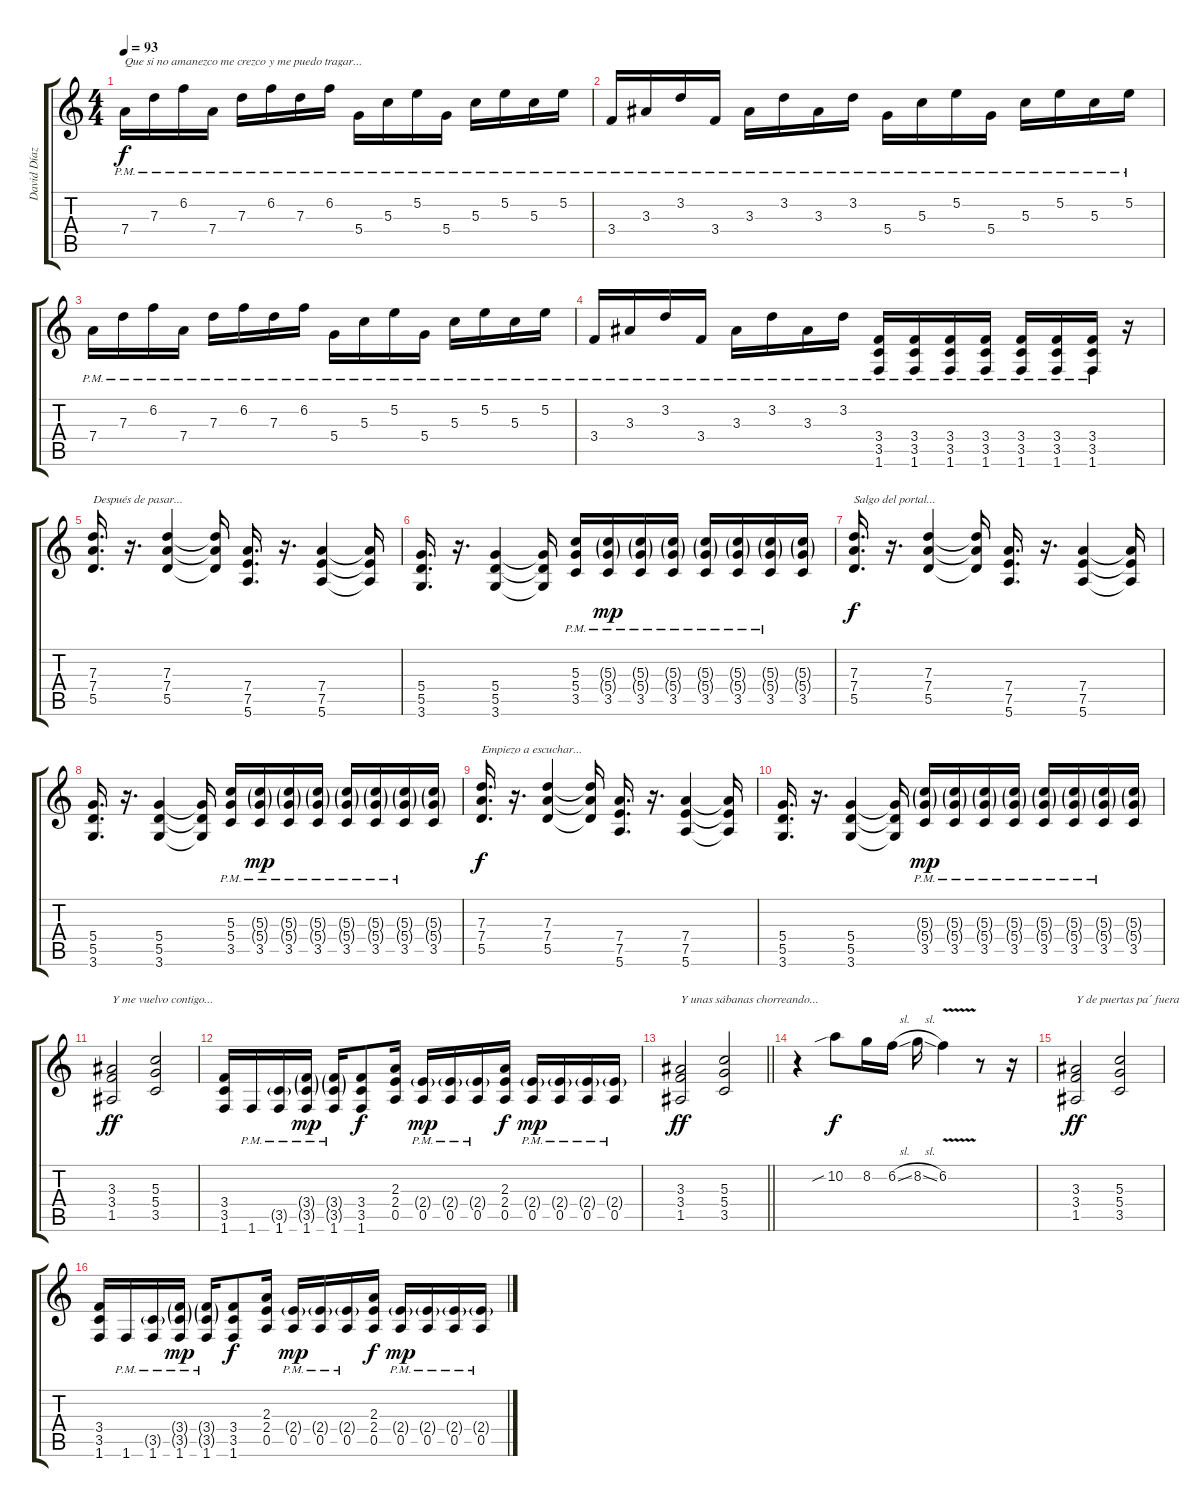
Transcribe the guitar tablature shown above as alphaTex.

\track ("David Díaz \"Kolibrí\"" "David Díaz") {instrument distortionguitar}
\staff {score tabs}
\tuning (E4 B3 G3 D3 A2 E2) {hide}
\ts (4 4)
\tempo 93
\clef g2
\ks c
7.4{pm}.16{txt "Que si no amanezco me crezco y me puedo tragar..." dy f} 7.3{pm}.16 6.2{pm}.16 7.4{pm}.16 7.3{pm}.16 6.2{pm}.16 7.3{pm}.16 6.2{pm}.16 5.4{pm}.16 5.3{pm}.16 5.2{pm}.16 5.4{pm}.16 5.3{pm}.16 5.2{pm}.16 5.3{pm}.16 5.2{pm}.16 |
3.4{pm}.16 3.3{pm}.16 3.2{pm}.16 3.4{pm}.16 3.3{pm}.16 3.2{pm}.16 3.3{pm}.16 3.2{pm}.16 5.4{pm}.16 5.3{pm}.16 5.2{pm}.16 5.4{pm}.16 5.3{pm}.16 5.2{pm}.16 5.3{pm}.16 5.2{pm}.16 |
7.4{pm}.16 7.3{pm}.16 6.2{pm}.16 7.4{pm}.16 7.3{pm}.16 6.2{pm}.16 7.3{pm}.16 6.2{pm}.16 5.4{pm}.16 5.3{pm}.16 5.2{pm}.16 5.4{pm}.16 5.3{pm}.16 5.2{pm}.16 5.3{pm}.16 5.2{pm}.16 |
3.4{pm}.16 3.3{pm}.16 3.2{pm}.16 3.4{pm}.16 3.3{pm}.16 3.2{pm}.16 3.3{pm}.16 3.2{pm}.16 (3.4{pm} 3.5{pm} 1.6).16 (3.4{pm} 3.5{pm} 1.6).16 (3.4{pm} 3.5{pm} 1.6).16 (3.4{pm} 3.5{pm} 1.6).16 (3.4{pm} 3.5{pm} 1.6).16 (3.4{pm} 3.5{pm} 1.6).16 (3.4{pm} 3.5{pm} 1.6).16 r.16 |
(7.3 7.4 5.5).16{d txt "Después de pasar..."} r.16{d} (7.3 7.4 5.5).4 (7.3{t} 7.4{t} 5.5{t}).16 (7.4 7.5 5.6).16{d} r.16{d} (7.4 7.5 5.6).4 (7.4{t} 7.5{t} 5.6{t}).16 |
(5.4 5.5 3.6).16{d} r.16{d} (5.4 5.5 3.6).4 (5.4{t} 5.5{t} 3.6{t}).16 (5.3{pm} 5.4{pm} 3.5{pm}).16 (5.3{g pm} 5.4{g pm} 3.5{pm}).16{dy mp} (5.3{g pm} 5.4{g pm} 3.5{pm}).16 (5.3{g pm} 5.4{g pm} 3.5{pm}).16 (5.3{g pm} 5.4{g pm} 3.5{pm}).16 (5.3{g pm} 5.4{g pm} 3.5{pm}).16 (5.3{g pm} 5.4{g pm} 3.5{pm}).16 (5.3{g} 5.4{g} 3.5).16 |
(7.3 7.4 5.5).16{d txt "Salgo del portal..." dy f} r.16{d} (7.3 7.4 5.5).4 (7.3{t} 7.4{t} 5.5{t}).16 (7.4 7.5 5.6).16{d} r.16{d} (7.4 7.5 5.6).4 (7.4{t} 7.5{t} 5.6{t}).16 |
(5.4 5.5 3.6).16{d} r.16{d} (5.4 5.5 3.6).4 (5.4{t} 5.5{t} 3.6{t}).16 (5.3{pm} 5.4{pm} 3.5{pm}).16 (5.3{g pm} 5.4{g pm} 3.5{pm}).16{dy mp} (5.3{g pm} 5.4{g pm} 3.5{pm}).16 (5.3{g pm} 5.4{g pm} 3.5{pm}).16 (5.3{g pm} 5.4{g pm} 3.5{pm}).16 (5.3{g pm} 5.4{g pm} 3.5{pm}).16 (5.3{g pm} 5.4{g pm} 3.5{pm}).16 (5.3{g} 5.4{g} 3.5).16 |
(7.3 7.4 5.5).16{d txt "Empiezo a escuchar..." dy f} r.16{d} (7.3 7.4 5.5).4 (7.3{t} 7.4{t} 5.5{t}).16 (7.4 7.5 5.6).16{d} r.16{d} (7.4 7.5 5.6).4 (7.4{t} 7.5{t} 5.6{t}).16 |
(5.4 5.5 3.6).16{d} r.16{d} (5.4 5.5 3.6).4 (5.4{t} 5.5{t} 3.6{t}).16 (5.3{g pm} 5.4{g pm} 3.5{pm}).16{dy mp} (5.3{g pm} 5.4{g pm} 3.5{pm}).16 (5.3{g pm} 5.4{g pm} 3.5{pm}).16 (5.3{g pm} 5.4{g pm} 3.5{pm}).16 (5.3{g pm} 5.4{g pm} 3.5{pm}).16 (5.3{g pm} 5.4{g pm} 3.5{pm}).16 (5.3{g pm} 5.4{g pm} 3.5{pm}).16 (5.3{g} 5.4{g} 3.5).16 |
(3.3 3.4 1.5).2{txt "Y me vuelvo contigo..." dy ff} (5.3 5.4 3.5).2 |
(3.4 3.5 1.6).16 1.6{pm}.16 (3.5{g pm} 1.6{pm}).16 (3.4{g pm} 3.5{g pm} 1.6{pm}).16{dy mp} (3.4{g pm} 3.5{g} 1.6).16 (3.4 3.5 1.6).8{dy f} (2.3 2.4 0.5).16 (2.4{g pm} 0.5{pm}).16{dy mp} (2.4{g pm} 0.5{pm}).16 (2.4{g pm} 0.5{pm}).16 (2.3 2.4 0.5).16{dy f} (2.4{g pm} 0.5{pm}).16{dy mp} (2.4{g pm} 0.5{pm}).16 (2.4{g pm} 0.5{pm}).16 (2.4{g pm} 0.5{pm}).16 |
\barLineRight lightlight
(3.3 3.4 1.5).2{txt "Y unas sábanas chorreando..." dy ff} (5.3 5.4 3.5).2 |
r.4 10.2{sib}.8{dy f} 8.2.16 6.2{sl}.16 8.2{sl}.16 6.2{v}.4 r.8 r.16 |
(3.3 3.4 1.5).2{txt "Y de puertas pa´ fuera" dy ff} (5.3 5.4 3.5).2 |
(3.4 3.5 1.6).16 1.6{pm}.16 (3.5{g pm} 1.6{pm}).16 (3.4{g pm} 3.5{g pm} 1.6{pm}).16{dy mp} (3.4{g pm} 3.5{g} 1.6).16 (3.4 3.5 1.6).8{dy f} (2.3 2.4 0.5).16 (2.4{g pm} 0.5{pm}).16{dy mp} (2.4{g pm} 0.5{pm}).16 (2.4{g pm} 0.5{pm}).16 (2.3 2.4 0.5).16{dy f} (2.4{g pm} 0.5{pm}).16{dy mp} (2.4{g pm} 0.5{pm}).16 (2.4{g pm} 0.5{pm}).16 (2.4{g pm} 0.5{pm}).16
